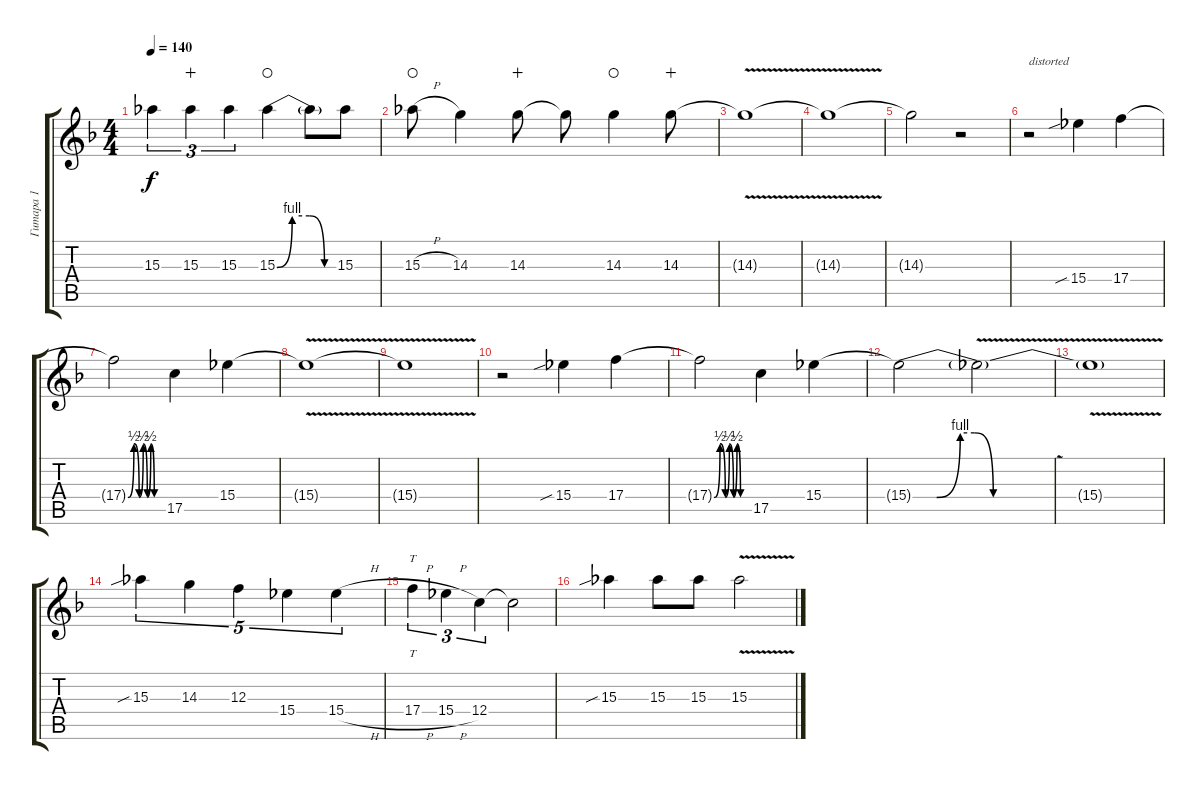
\track ("Гитара 1" "Гитара 1") {instrument distortionguitar}
\staff {score tabs}
\tuning (D4 A3 F3 C3 G2 D2) {hide}
\ts (4 4)
\tempo 140
\clef g2
\ks dminor
15.3{t}.4{tu (3 2) dy f} 15.3.4{tu (3 2) wahc} 15.3.4{tu (3 2)} 15.3{be (custom 0 0 15 4 32 4 47 0 60 0)}.4{waho} 15.3{t}.8 15.3.8 |
15.3{h}.8{waho} 14.3.4 14.3.8{wahc} 14.3{t}.8 14.3.4{waho} 14.3.8{wahc} |
14.3{v t}.1 |
14.3{t}.1 |
14.3{t}.2 r.2 |
r.2{txt "distorted" instrument distortionguitar} 15.4{sib}.4 17.4.4 |
17.4{be (custom 0 0 10 2 19 0 26 2 33 0 39 2 45 0 60 0) t}.2 17.5.4 15.4.4 |
15.4{v t}.1 |
15.4{t}.1 |
r.2 15.4{sib}.4 17.4.4 |
17.4{be (custom 0 0 10 2 19 0 26 2 33 0 39 2 45 0 60 0) t}.2 17.5.4 15.4.4 |
15.4{be (custom 0 0 10 0 20 4 26 4 34 0 44 0 60 0) t}.2 15.4{v t}.2 |
15.4{t}.1 |
15.3{sib}.4{tu (5 4)} 14.3.4{tu (5 4)} 12.3.4{tu (5 4)} 15.4.4{tu (5 4)} 15.4{h}.4{tu (5 4)} |
17.4{h}.4{tt tu (3 2)} 15.4{h}.4{tu (3 2)} 12.4.4{tu (3 2)} 12.4{t}.2 |
15.3{sib}.4 15.3.8 15.3.8 15.3{v}.2
